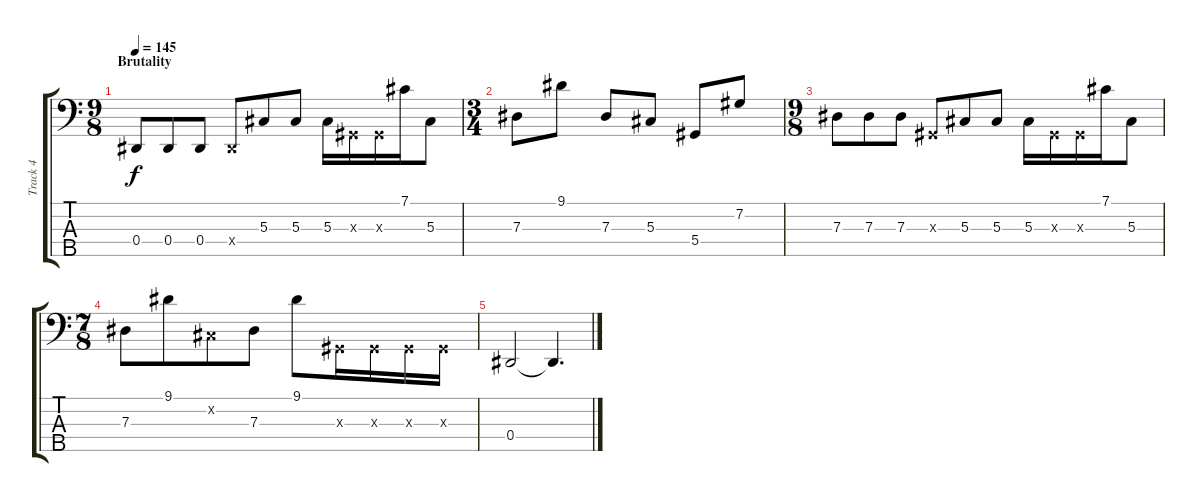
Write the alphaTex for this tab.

\track ("Track 4" "Track 4") {instrument slapbass1}
\staff {score tabs}
\tuning (Gb2 Db2 Ab1 Eb1 Ab0) {hide}
\ts (9 8)
\section ("" "Brutality")
\tempo 145
\clef f4
\ks c
0.4.8{dy f} 0.4.8 0.4.8 0.4{x}.8 5.3.8 5.3.8 5.3.16 0.3{x}.16 0.3{x}.16 7.1.16 5.3.8 |
\ts (3 4)
7.3.8 9.1.8 7.3.8 5.3.8 5.4.8 7.2.8 |
\ts (9 8)
7.3.8 7.3.8 7.3.8 0.3{x}.8 5.3.8 5.3.8 5.3.16 0.3{x}.16 0.3{x}.16 7.1.16 5.3.8 |
\ts (7 8)
7.3.8 9.1.8 0.2{x}.8 7.3.8 9.1.8 0.3{x}.16 0.3{x}.16 0.3{x}.16 0.3{x}.16 |
0.4.2 0.4{t}.4{d}
